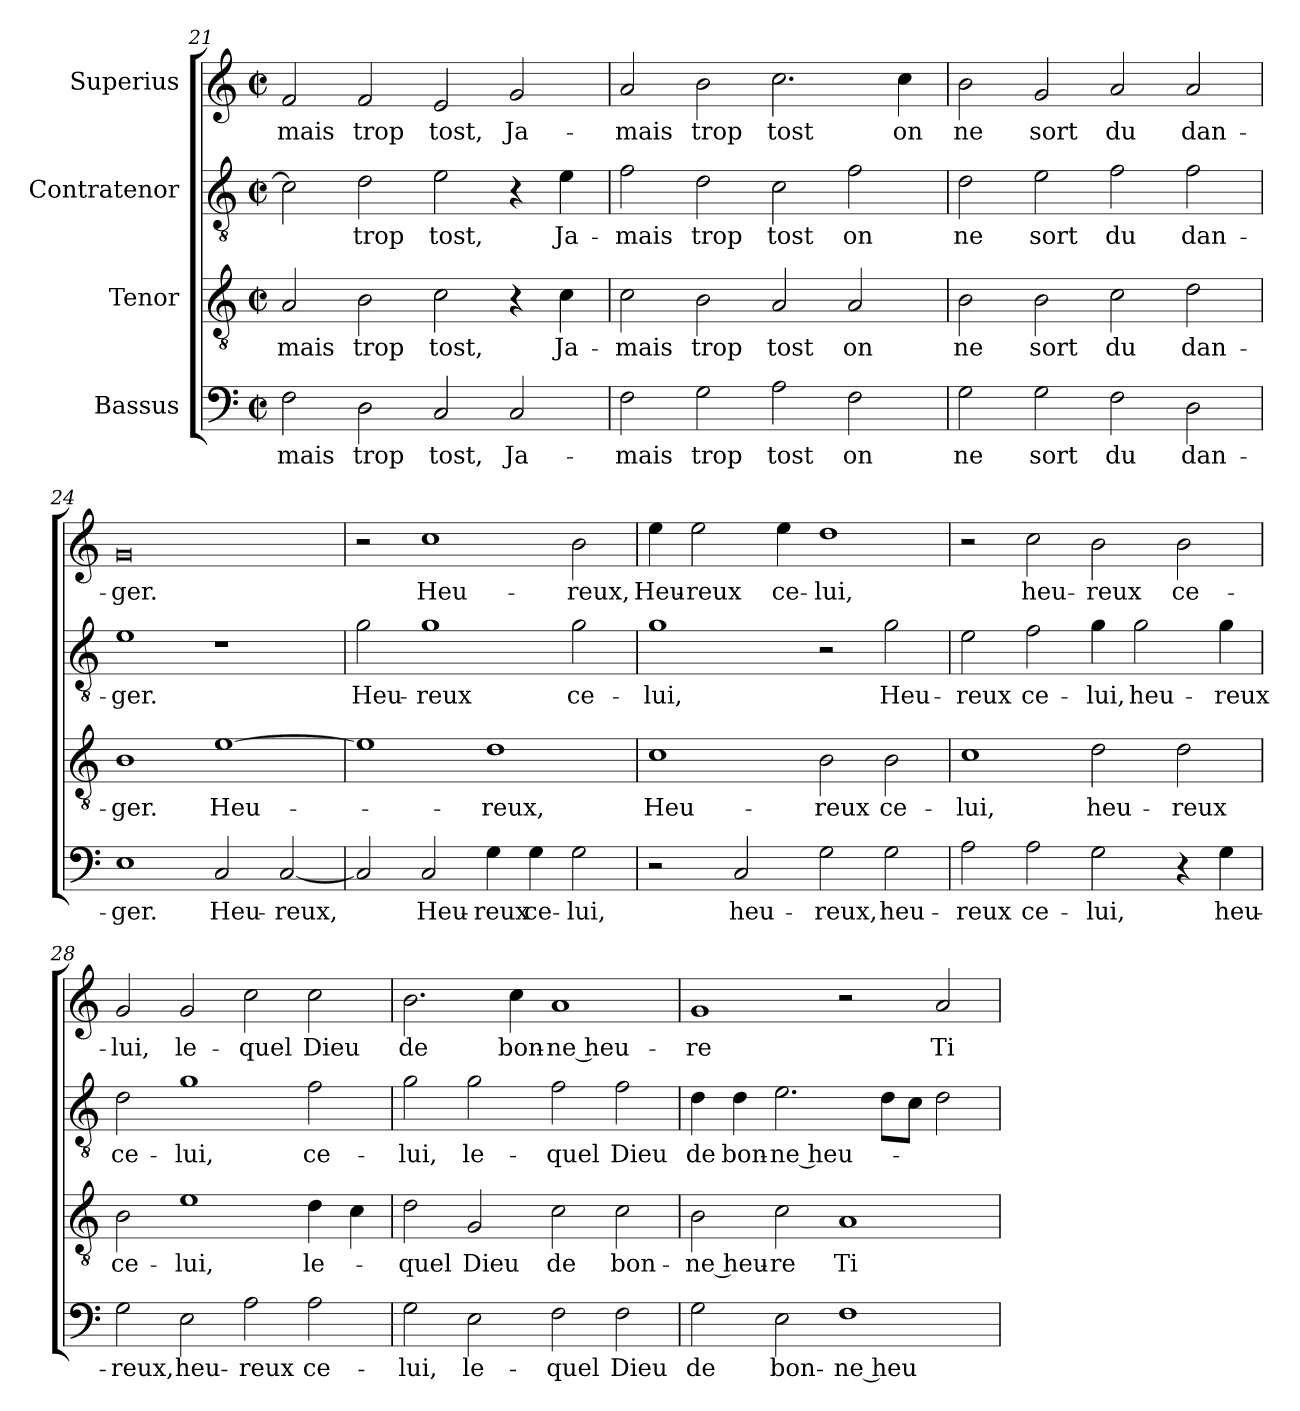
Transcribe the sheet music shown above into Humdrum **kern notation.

**kern	**text	**kern	**text	**kern	**text	**kern	**text
*part4	*part4	*part3	*part3	*part2	*part2	*part1	*part1
*staff4	*staff4	*staff3	*staff3	*staff2	*staff2	*staff1	*staff1
*I"Bassus	*	*I"Tenor	*	*I"Contratenor	*	*I"Superius	*
!!LO:PB:g=z
*clefF4	*	*clefGv2	*	*clefGv2	*	*clefG2	*
*k[]	*	*k[]	*	*k[]	*	*k[]	*
*C:	*	*C:	*	*C:	*	*C:	*
*M2/2	*	*M2/2	*	*M2/2	*	*M2/2	*
*met(c|)	*	*met(c|)	*	*met(c|)	*	*met(c|)	*
=21	=21	=21	=21	=21	=21	=21	=21
2F\	-mais	2A/	-mais	2c\]	.	2f/	-mais
2D\	trop	2B\	trop	2d\	trop	2f/	trop
2C/	tost,	2c\	tost,	2e\	tost,	2e/	tost,
2C/	Ja-	4r	.	4r	.	2g/	Ja-
.	.	4c\	Ja-	4e\	Ja-	.	.
=22	=22	=22	=22	=22	=22	=22	=22
2F\	-mais	2c\	-mais	2f\	-mais	2a/	-mais
2G\	trop	2B\	trop	2d\	trop	2b\	trop
2A\	tost	2A/	tost	2c\	tost	2.cc\	tost
2F\	on	2A/	on	2f\	on	.	.
.	.	.	.	.	.	4cc\	on
=23	=23	=23	=23	=23	=23	=23	=23
2G\	ne	2B\	ne	2d\	ne	2b\	ne
2G\	sort	2B\	sort	2e\	sort	2g/	sort
2F\	du	2c\	du	2f\	du	2a/	du
2D\	dan-	2d\	dan-	2f\	dan-	2a/	dan-
=24	=24	=24	=24	=24	=24	=24	=24
1E/	-ger.	1B\	-ger.	1e\	-ger.	0g/	-ger.
2C/	Heu-	[1e\	Heu-	1r	.	.	.
[2C/	-reux,	.	.	.	.	.	.
=25	=25	=25	=25	=25	=25	=25	=25
2C/]	.	1e\]	.	2g\	Heu-	2r	.
2C/	Heu-	.	.	1g\	-reux	1cc\	Heu-
4G\	-reux	1d\	-reux,	.	.	.	.
4G\	ce-	.	.	.	.	.	.
2G\	-lui,	.	.	2g\	ce-	2b\	-reux,
!!LO:LB:g=z
=26	=26	=26	=26	=26	=26	=26	=26
2r	.	1c\	Heu-	1g\	-lui,	4ee\	Heu-
.	.	.	.	.	.	2ee\	-reux
2C/	heu-	.	.	.	.	.	.
.	.	.	.	.	.	4ee\	ce-
2G\	-reux,	2B\	-reux	2r	.	1dd\	-lui,
2G\	heu-	2B\	ce-	2g\	Heu-	.	.
=27	=27	=27	=27	=27	=27	=27	=27
2A\	-reux	1c\	-lui,	2e\	-reux	2r	.
2A\	ce-	.	.	2f\	ce-	2cc\	heu-
2G\	-lui,	2d\	heu-	4g\	-lui,	2b\	-reux
.	.	.	.	2g\	heu-	.	.
4r	.	2d\	-reux	.	.	2b\	ce-
4G\	heu-	.	.	4g\	-reux	.	.
=28	=28	=28	=28	=28	=28	=28	=28
2G\	-reux,	2B\	ce-	2d\	ce-	2g/	-lui,
2E\	heu-	1e\	-lui,	1g\	-lui,	2g/	le-
2A\	-reux	.	.	.	.	2cc\	-quel
2A\	ce-	4d\	le-	2f\	ce-	2cc\	Dieu
.	.	4c\	.	.	.	.	.
=29	=29	=29	=29	=29	=29	=29	=29
2G\	-lui,	2d\	-quel	2g\	-lui,	2.b\	de
2E\	le-	2G/	Dieu	2g\	le-	.	.
.	.	.	.	.	.	4cc\	bon-
2F\	-quel	2c\	de	2f\	-quel	1a/	-ne heu-
2F\	Dieu	2c\	bon-	2f\	Dieu	.	.
=30	=30	=30	=30	=30	=30	=30	=30
2G\	de	2B\	-ne heu-	4d\	de	1g/	re
.	.	.	.	4d\	bon-	.	.
2E\	bon-	2c\	re	2.e\	-ne heu-	.	.
1F\	-ne heu-	1A/	Ti-	.	.	2r	.
.	.	.	.	8d\L	.	.	.
.	.	.	.	8c\J	.	.	.
.	.	.	.	2d\	.	2a/	Ti-
=	=	=	=	=	=	=	=
*-	*-	*-	*-	*-	*-	*-	*-
